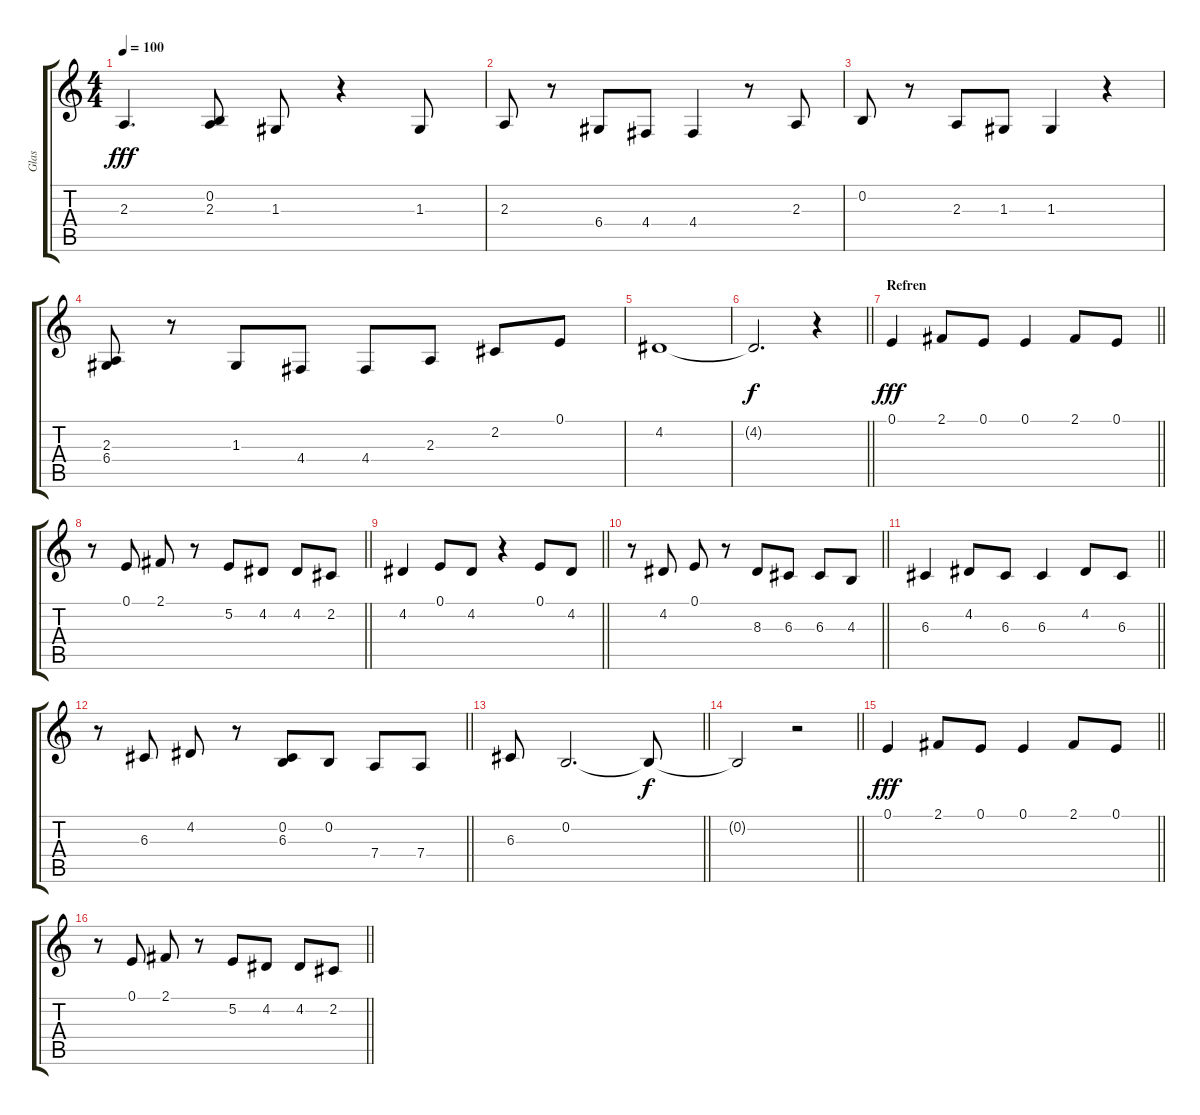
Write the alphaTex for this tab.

\track ("Glas" "Glas") {instrument flute}
\staff {score tabs}
\tuning (E4 B3 G3 D3 A2 E2) {hide}
\ts (4 4)
\tempo 100
\clef g2
\ks c
2.3.4{d dy fff} (0.2 2.3).8 1.3.8 r.4 1.3.8 |
2.3.8 r.8 6.4.8 4.4.8 4.4.4 r.8 2.3.8 |
0.2.8 r.8 2.3.8 1.3.8 1.3.4 r.4 |
(2.3 6.4).8 r.8 1.3.8 4.4.8 4.4.8 2.3.8 2.2.8 0.1.8 |
4.2.1 |
\barLineRight lightlight
4.2{t}.2{d dy f} r.4 |
\section ("" "Refren")
\barLineRight lightlight
0.1.4{dy fff} 2.1.8 0.1.8 0.1.4 2.1.8 0.1.8 |
\barLineRight lightlight
r.8 0.1.8 2.1.8 r.8 5.2.8 4.2.8 4.2.8 2.2.8 |
\barLineRight lightlight
4.2.4 0.1.8 4.2.8 r.4 0.1.8 4.2.8 |
\barLineRight lightlight
r.8 4.2.8 0.1.8 r.8 8.3.8 6.3.8 6.3.8 4.3.8 |
\barLineRight lightlight
6.3.4 4.2.8 6.3.8 6.3.4 4.2.8 6.3.8 |
\barLineRight lightlight
r.8 6.3.8 4.2.8 r.8 (0.2 6.3).8 0.2.8 7.4.8 7.4.8 |
\barLineRight lightlight
6.3.8 0.2.2{d} 0.2{t}.8{dy f} |
\barLineRight lightlight
0.2{t}.2 r.2 |
\barLineRight lightlight
0.1.4{dy fff} 2.1.8 0.1.8 0.1.4 2.1.8 0.1.8 |
\barLineRight lightlight
r.8 0.1.8 2.1.8 r.8 5.2.8 4.2.8 4.2.8 2.2.8
